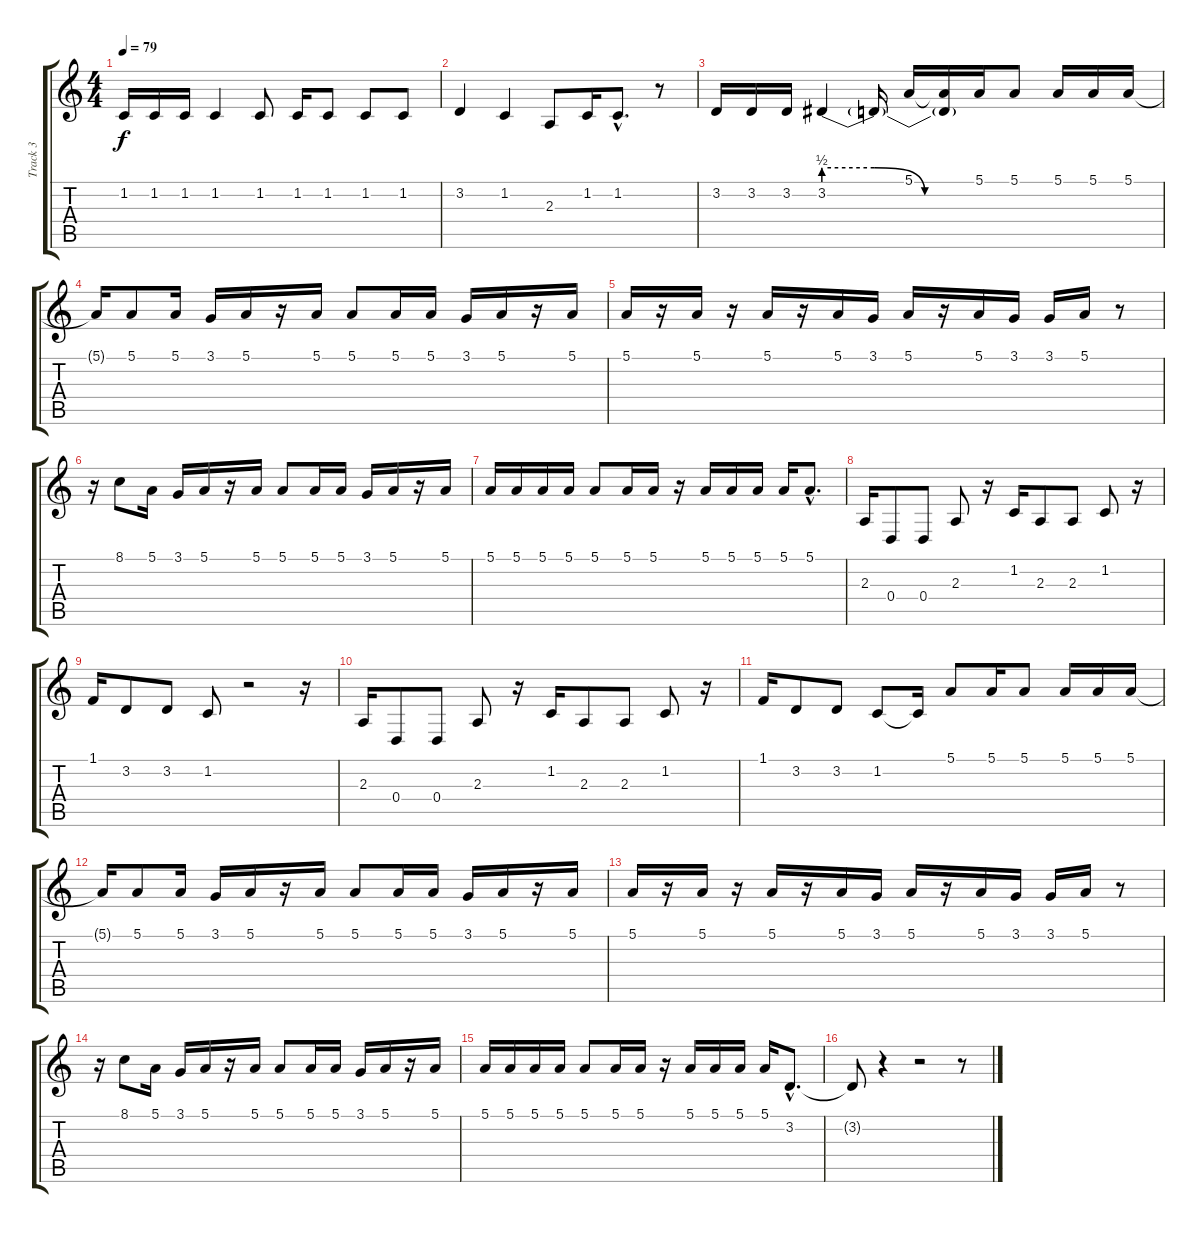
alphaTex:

\track ("Track 3" "Track 3") {instrument lead1square}
\staff {score tabs}
\tuning (E4 B3 G3 D3 A2 E2) {hide}
\ts (4 4)
\tempo 79
\clef g2
\ks c
1.2.16{dy f} 1.2.16 1.2.16 1.2.4 1.2.8 1.2.16 1.2.8 1.2.8 1.2.8 |
3.2.4 1.2.4 2.3.8 1.2.16 1.2{hac}.8{d} r.8 |
3.2.16 3.2.16 3.2.16 3.2{be (custom 0 2 20 2 40 0 60 0)}.4 3.2{t}.16 5.1.16 (5.1{t} 3.2{t}).16 5.1.16 5.1.8 5.1.16 5.1.16 5.1.16 |
5.1{t}.16 5.1.8 5.1.16 3.1.16 5.1.16 r.16 5.1.16 5.1.8 5.1.16 5.1.16 3.1.16 5.1.16 r.16 5.1.16 |
5.1.16 r.16 5.1.16 r.16 5.1.16 r.16 5.1.16 3.1.16 5.1.16 r.16 5.1.16 3.1.16 3.1.16 5.1.16 r.8 |
r.16 8.1.8 5.1.16 3.1.16 5.1.16 r.16 5.1.16 5.1.8 5.1.16 5.1.16 3.1.16 5.1.16 r.16 5.1.16 |
5.1.16 5.1.16 5.1.16 5.1.16 5.1.8 5.1.16 5.1.16 r.16 5.1.16 5.1.16 5.1.16 5.1.16 5.1{hac}.8{d} |
2.3.16 0.4.8 0.4.8 2.3.8 r.16 1.2.16 2.3.8 2.3.8 1.2.8 r.16 |
1.1.16 3.2.8 3.2.8 1.2.8 r.2 r.16 |
2.3.16 0.4.8 0.4.8 2.3.8 r.16 1.2.16 2.3.8 2.3.8 1.2.8 r.16 |
1.1.16 3.2.8 3.2.8 1.2.8 1.2{t}.16 5.1.8 5.1.16 5.1.8 5.1.16 5.1.16 5.1.16 |
5.1{t}.16 5.1.8 5.1.16 3.1.16 5.1.16 r.16 5.1.16 5.1.8 5.1.16 5.1.16 3.1.16 5.1.16 r.16 5.1.16 |
5.1.16 r.16 5.1.16 r.16 5.1.16 r.16 5.1.16 3.1.16 5.1.16 r.16 5.1.16 3.1.16 3.1.16 5.1.16 r.8 |
r.16 8.1.8 5.1.16 3.1.16 5.1.16 r.16 5.1.16 5.1.8 5.1.16 5.1.16 3.1.16 5.1.16 r.16 5.1.16 |
5.1.16 5.1.16 5.1.16 5.1.16 5.1.8 5.1.16 5.1.16 r.16 5.1.16 5.1.16 5.1.16 5.1.16 3.2{hac}.8{d} |
3.2{t}.8 r.4 r.2 r.8
